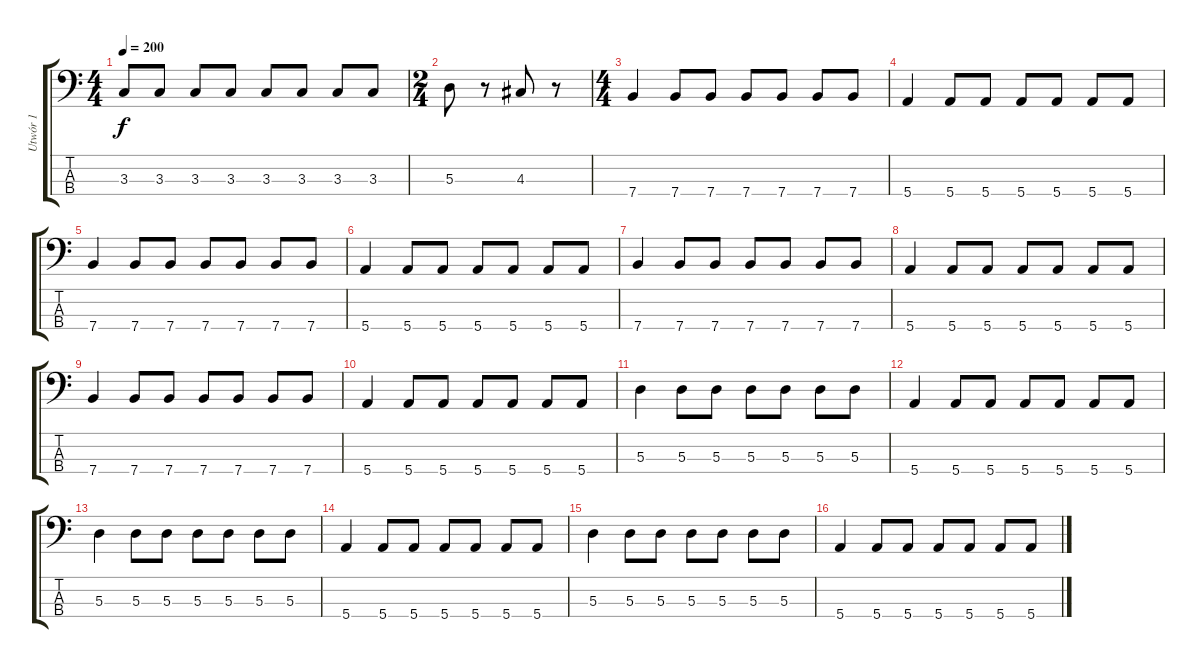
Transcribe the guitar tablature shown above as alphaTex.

\track ("Utwór 1" "Utwór 1") {instrument electricbasspick}
\staff {score tabs}
\tuning (G2 D2 A1 E1) {hide}
\ts (4 4)
\tempo 200
\clef f4
\ks c
3.3.8{dy f} 3.3.8 3.3.8 3.3.8 3.3.8 3.3.8 3.3.8 3.3.8 |
\ts (2 4)
5.3.8 r.8 4.3.8 r.8 |
\ts (4 4)
7.4.4 7.4.8 7.4.8 7.4.8 7.4.8 7.4.8 7.4.8 |
5.4.4 5.4.8 5.4.8 5.4.8 5.4.8 5.4.8 5.4.8 |
7.4.4 7.4.8 7.4.8 7.4.8 7.4.8 7.4.8 7.4.8 |
5.4.4 5.4.8 5.4.8 5.4.8 5.4.8 5.4.8 5.4.8 |
7.4.4 7.4.8 7.4.8 7.4.8 7.4.8 7.4.8 7.4.8 |
5.4.4 5.4.8 5.4.8 5.4.8 5.4.8 5.4.8 5.4.8 |
7.4.4 7.4.8 7.4.8 7.4.8 7.4.8 7.4.8 7.4.8 |
5.4.4 5.4.8 5.4.8 5.4.8 5.4.8 5.4.8 5.4.8 |
5.3.4 5.3.8 5.3.8 5.3.8 5.3.8 5.3.8 5.3.8 |
5.4.4 5.4.8 5.4.8 5.4.8 5.4.8 5.4.8 5.4.8 |
5.3.4 5.3.8 5.3.8 5.3.8 5.3.8 5.3.8 5.3.8 |
5.4.4 5.4.8 5.4.8 5.4.8 5.4.8 5.4.8 5.4.8 |
5.3.4 5.3.8 5.3.8 5.3.8 5.3.8 5.3.8 5.3.8 |
5.4.4 5.4.8 5.4.8 5.4.8 5.4.8 5.4.8 5.4.8
